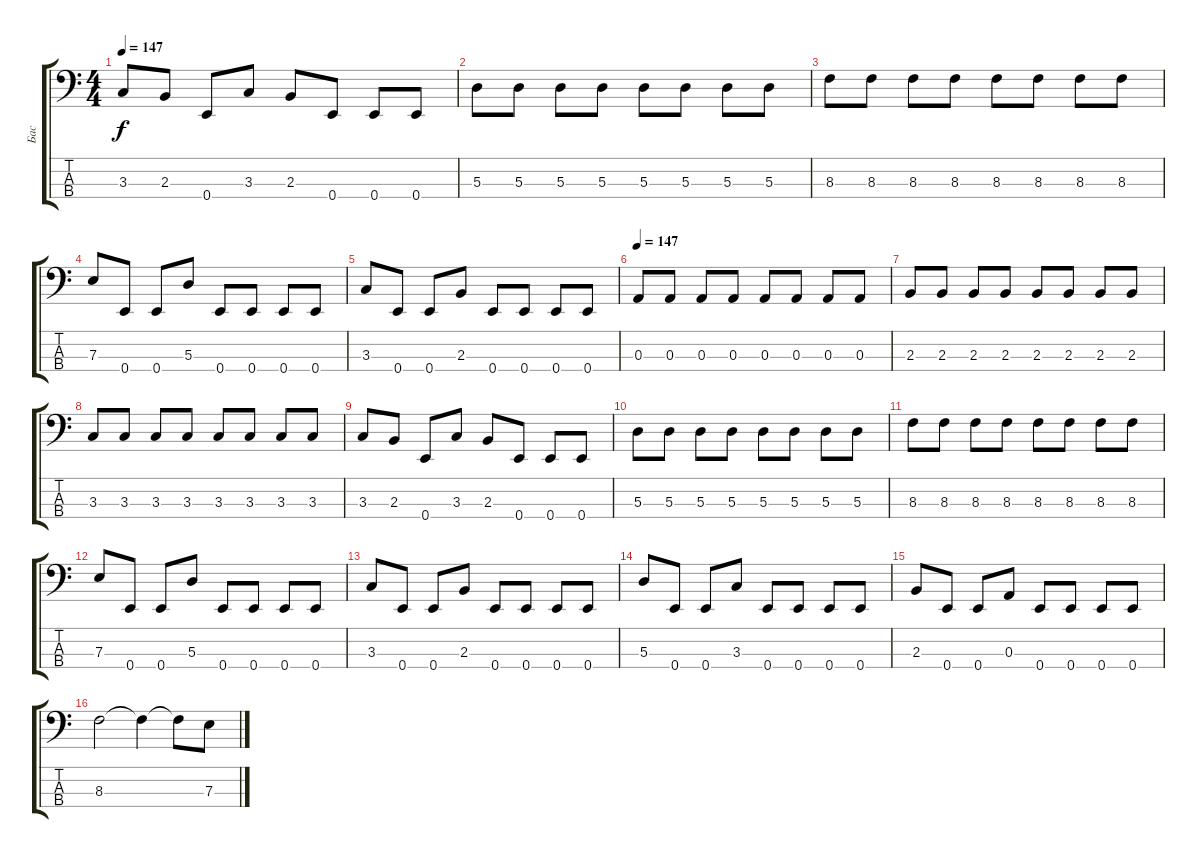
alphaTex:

\track ("Бас" "Бас") {instrument electricbassfinger}
\staff {score tabs}
\tuning (G2 D2 A1 E1) {hide}
\ts (4 4)
\tempo 147
\clef f4
\ks c
3.3.8{dy f} 2.3.8 0.4.8 3.3.8 2.3.8 0.4.8 0.4.8 0.4.8 |
5.3.8 5.3.8 5.3.8 5.3.8 5.3.8 5.3.8 5.3.8 5.3.8 |
8.3.8 8.3.8 8.3.8 8.3.8 8.3.8 8.3.8 8.3.8 8.3.8 |
7.3.8 0.4.8 0.4.8 5.3.8 0.4.8 0.4.8 0.4.8 0.4.8 |
3.3.8 0.4.8 0.4.8 2.3.8 0.4.8 0.4.8 0.4.8 0.4.8 |
\tempo 147
0.3.8 0.3.8 0.3.8 0.3.8 0.3.8 0.3.8 0.3.8 0.3.8 |
2.3.8 2.3.8 2.3.8 2.3.8 2.3.8 2.3.8 2.3.8 2.3.8 |
3.3.8 3.3.8 3.3.8 3.3.8 3.3.8 3.3.8 3.3.8 3.3.8 |
3.3.8 2.3.8 0.4.8 3.3.8 2.3.8 0.4.8 0.4.8 0.4.8 |
5.3.8 5.3.8 5.3.8 5.3.8 5.3.8 5.3.8 5.3.8 5.3.8 |
8.3.8 8.3.8 8.3.8 8.3.8 8.3.8 8.3.8 8.3.8 8.3.8 |
7.3.8 0.4.8 0.4.8 5.3.8 0.4.8 0.4.8 0.4.8 0.4.8 |
3.3.8 0.4.8 0.4.8 2.3.8 0.4.8 0.4.8 0.4.8 0.4.8 |
5.3.8 0.4.8 0.4.8 3.3.8 0.4.8 0.4.8 0.4.8 0.4.8 |
2.3.8 0.4.8 0.4.8 0.3.8 0.4.8 0.4.8 0.4.8 0.4.8 |
8.3.2 8.3{t}.4 8.3{t}.8 7.3.8
